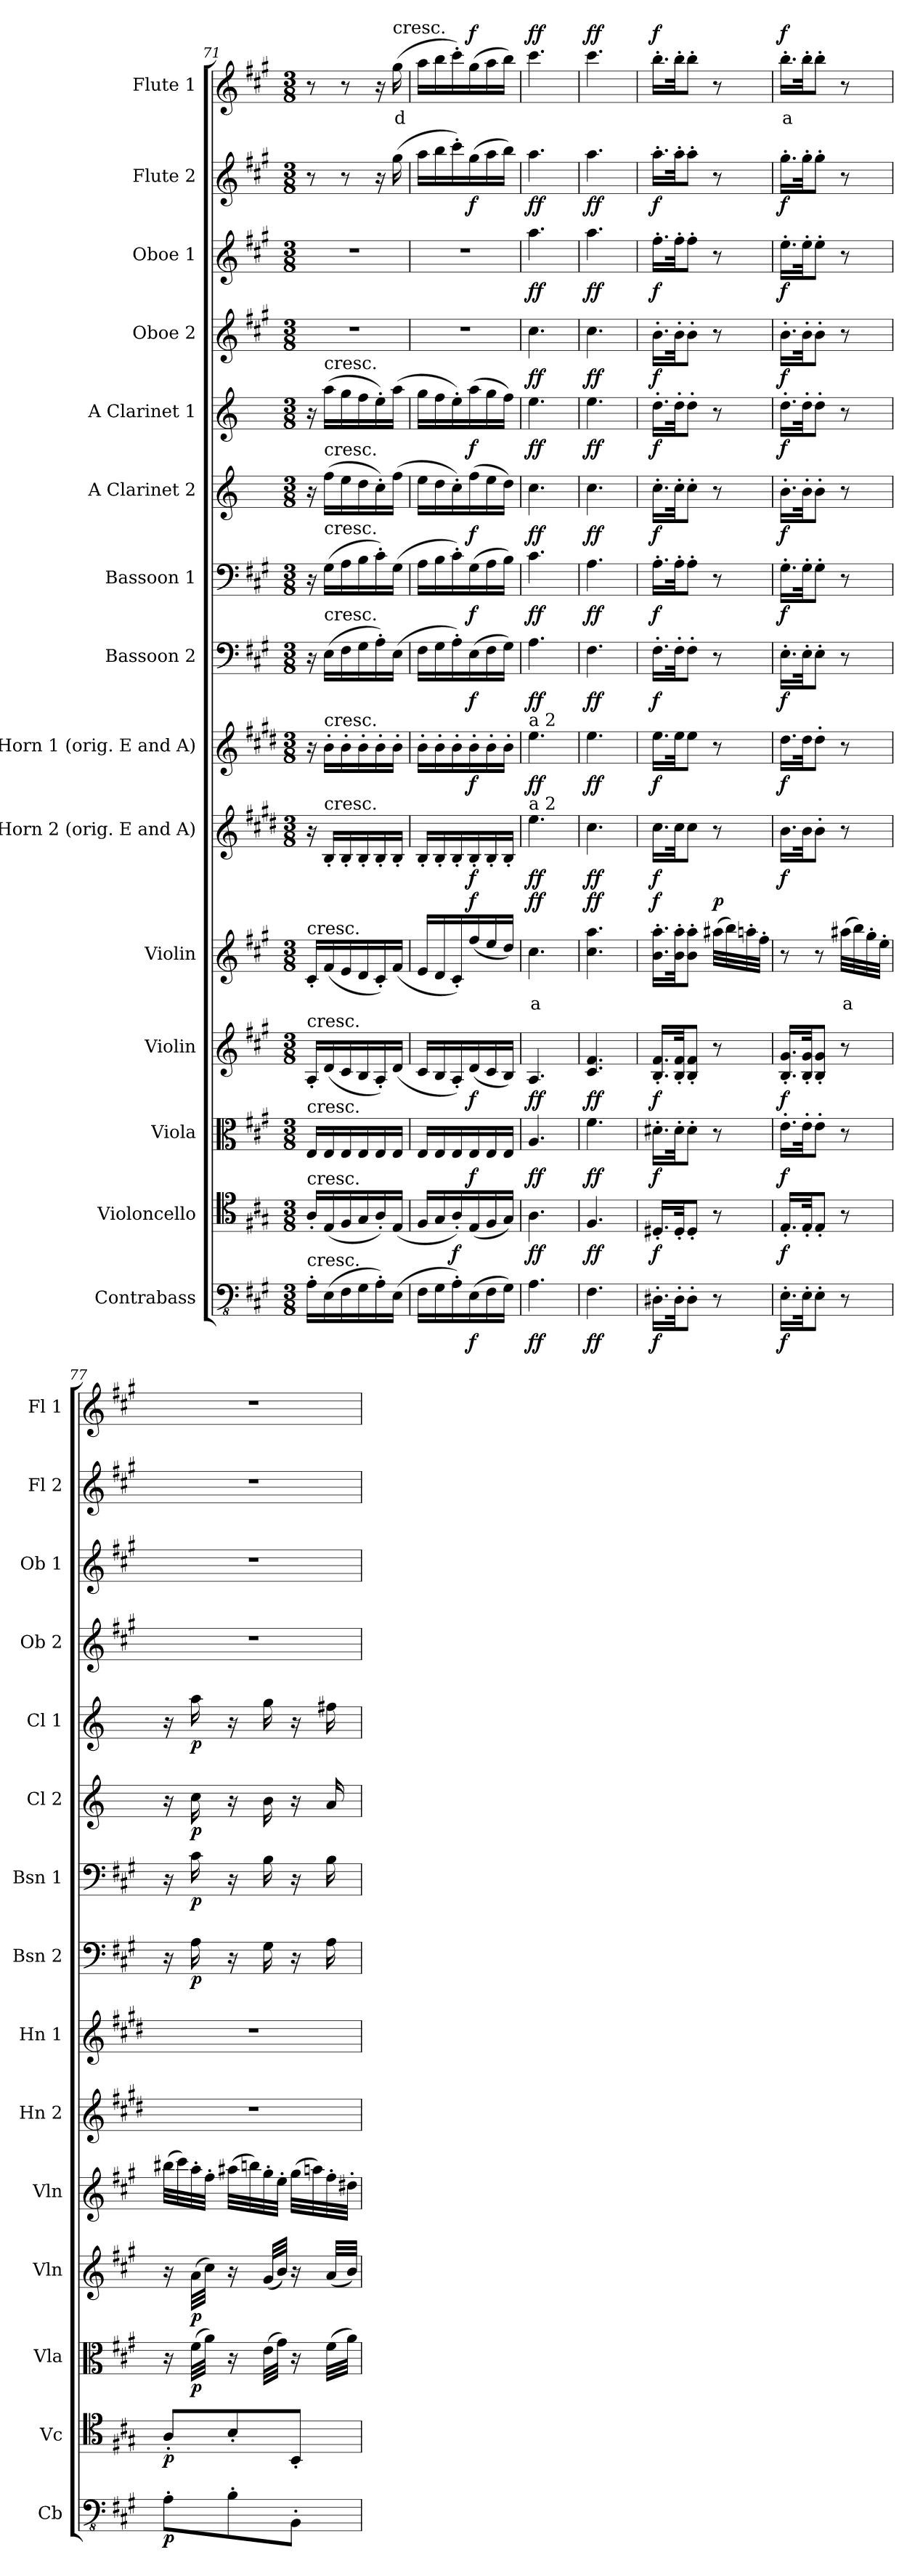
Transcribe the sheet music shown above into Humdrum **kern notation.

**kern	**dynam	**kern	**dynam	**kern	**dynam	**kern	**dynam	**kern	**text	**dynam	**kern	**dynam	**kern	**dynam	**kern	**dynam	**kern	**dynam	**kern	**dynam	**kern	**dynam	**kern	**dynam	**kern	**dynam	**kern	**dynam	**kern	**text	**dynam
*part15	*part15	*part14	*part14	*part13	*part13	*part12	*part12	*part11	*part11	*part11	*part10	*part10	*part9	*part9	*part8	*part8	*part7	*part7	*part6	*part6	*part5	*part5	*part4	*part4	*part3	*part3	*part2	*part2	*part1	*part1	*part1
*staff15	*staff15	*staff14	*staff14	*staff13	*staff13	*staff12	*staff12	*staff11	*staff11	*staff11	*staff10	*staff10	*staff9	*staff9	*staff8	*staff8	*staff7	*staff7	*staff6	*staff6	*staff5	*staff5	*staff4	*staff4	*staff3	*staff3	*staff2	*staff2	*staff1	*staff1	*staff1
*I"Contrabass	*	*I"Violoncello	*	*I"Viola	*	*I"Violin	*	*I"Violin	*	*	*I"F Horn 2 (orig. E and A)	*	*I"F Horn 1 (orig. E and A)	*	*I"Bassoon 2	*	*I"Bassoon 1	*	*I"A Clarinet 2	*	*I"A Clarinet 1	*	*I"Oboe 2	*	*I"Oboe 1	*	*I"Flute 2	*	*I"Flute 1	*	*
*I'Cb	*	*I'Vc	*	*I'Vla	*	*I'Vln	*	*I'Vln	*	*	*I'Hn 2	*	*I'Hn 1	*	*I'Bsn 2	*	*I'Bsn 1	*	*I'Cl 2	*	*I'Cl 1	*	*I'Ob 2	*	*I'Ob 1	*	*I'Fl 2	*	*I'Fl 1	*	*
*clefFv4	*	*clefC4	*	*clefC3	*	*clefG2	*	*clefG2	*	*	*clefG2	*	*clefG2	*	*clefF4	*	*clefF4	*	*clefG2	*	*clefG2	*	*clefG2	*	*clefG2	*	*clefG2	*	*clefG2	*	*
*	*	*	*	*	*	*	*	*	*	*	*ITrd4c7	*	*ITrd4c7	*	*	*	*	*	*ITrd2c3	*	*ITrd2c3	*	*	*	*	*	*	*	*	*	*
*k[f#c#g#]	*	*k[f#c#g#]	*	*k[f#c#g#]	*	*k[f#c#g#]	*	*k[f#c#g#]	*	*	*k[f#c#g#]	*	*k[f#c#g#]	*	*k[f#c#g#]	*	*k[f#c#g#]	*	*k[f#c#g#]	*	*k[f#c#g#]	*	*k[f#c#g#]	*	*k[f#c#g#]	*	*k[f#c#g#]	*	*k[f#c#g#]	*	*
*M3/8	*	*M3/8	*	*M3/8	*	*M3/8	*	*M3/8	*	*	*M3/8	*	*M3/8	*	*M3/8	*	*M3/8	*	*M3/8	*	*M3/8	*	*M3/8	*	*M3/8	*	*M3/8	*	*M3/8	*	*
=71	=71	=71	=71	=71	=71	=71	=71	=71	=71	=71	=71	=71	=71	=71	=71	=71	=71	=71	=71	=71	=71	=71	=71	=71	=71	=71	=71	=71	=71	=71	=71
!	!	!	!	!	!	!	!	!LO:TX:a:t=cresc.	!	!	!	!	!	!	!	!	!	!	!	!	!	!	!	!	!	!	!	!	!	!	!
!	!	!	!	!	!	!LO:TX:a:t=cresc.	!	!	!	!	!	!	!	!	!	!	!	!	!	!	!	!	!	!	!	!	!	!	!	!	!
!	!	!	!	!LO:TX:a:t=cresc.	!	!	!	!	!	!	!	!	!	!	!	!	!	!	!	!	!	!	!	!	!	!	!	!	!	!	!
!	!	!LO:TX:a:t=cresc.	!	!	!	!	!	!	!	!	!	!	!	!	!	!	!	!	!	!	!	!	!	!	!	!	!	!	!	!	!
!LO:TX:a:t=cresc.	!	!	!	!	!	!	!	!	!	!	!	!	!	!	!	!	!	!	!	!	!	!	!	!	!	!	!	!	!	!	!
16AA'\LL	.	16A'/LL	.	16E/LL	.	16A'/LL	.	16c#'/LL	.	.	16r	.	16r	.	16r	.	16r	.	16r	.	16r	.	4.r	.	4.r	.	8r	.	8r	.	.
!	!	!	!	!	!	!	!	!	!	!	!	!	!	!	!	!	!	!	!	!	!LO:TX:a:t=cresc.	!	!	!	!	!	!	!	!	!	!
!	!	!	!	!	!	!	!	!	!	!	!	!	!	!	!	!	!	!	!LO:TX:a:t=cresc.	!	!	!	!	!	!	!	!	!	!	!	!
!	!	!	!	!	!	!	!	!	!	!	!	!	!	!	!	!	!LO:TX:a:t=cresc.	!	!	!	!	!	!	!	!	!	!	!	!	!	!
!	!	!	!	!	!	!	!	!	!	!	!	!	!	!	!LO:TX:a:t=cresc.	!	!	!	!	!	!	!	!	!	!	!	!	!	!	!	!
!	!	!	!	!	!	!	!	!	!	!	!	!	!LO:TX:a:t=cresc.	!	!	!	!	!	!	!	!	!	!	!	!	!	!	!	!	!	!
!	!	!	!	!	!	!	!	!	!	!	!LO:TX:a:t=cresc.	!	!	!	!	!	!	!	!	!	!	!	!	!	!	!	!	!	!	!	!
(>16EE\	.	(<16E/	.	16E/	.	(<16d/	.	(<16f#/	.	.	16E'/LL	.	16e'\LL	.	(>16E\LL	.	(>16G#\LL	.	(>16dd\LL	.	(>16ff#\LL	.	.	.	.	.	.	.	.	.	.
16FF#\	.	16F#/	.	16E/	.	16c#/	.	16e/	.	.	16E'/	.	16e'\	.	16F#\	.	16A\	.	16cc#\	.	16ee\	.	.	.	.	.	8r	.	8r	.	.
16GG#\	.	16G#/	.	16E/	.	16B/	.	16d/	.	.	16E'/	.	16e'\	.	16G#\	.	16B\	.	16b\	.	16dd\	.	.	.	.	.	.	.	.	.	.
16AA'\)	.	16A'/)	.	16E/	.	16A'/)	.	16c#'/)	.	.	16E'/	.	16e'\	.	16A'\)	.	16c#'\)	.	16a'\)	.	16cc#'\)	.	.	.	.	.	16r	.	16r	.	.
!	!	!	!	!	!	!	!	!	!	!	!	!	!	!	!	!	!	!	!	!	!	!	!	!	!	!	!	!	!LO:TX:a:t=cresc.	!	!
!	!	!	!	!	!	!	!	!	!	!	!	!	!	!	!	!	!	!	!	!	!	!	!	!	!	!	!	!	!	!LO:LY:b:color=#FF0000	!
(>16EE\JJ	.	(<16E/JJ	.	16E/JJ	.	(<16d/JJ	.	(<16f#/JJ	.	.	16E'/JJ	.	16e'\JJ	.	(>16E\JJ	.	(>16G#\JJ	.	(>16dd\JJ	.	(>16ff#\JJ	.	.	.	.	.	(>16gg#\	.	(>16gg#\	d	.
=72	=72	=72	=72	=72	=72	=72	=72	=72	=72	=72	=72	=72	=72	=72	=72	=72	=72	=72	=72	=72	=72	=72	=72	=72	=72	=72	=72	=72	=72	=72	=72
16FF#\LL	.	16F#/LL	.	16E/LL	.	16c#/LL	.	16e/LL	.	.	16E'/LL	.	16e'\LL	.	16F#\LL	.	16A\LL	.	16cc#\LL	.	16ee\LL	.	4.r	.	4.r	.	16aa\LL	.	16aa\LL	.	.
16GG#\	.	16G#/	.	16E/	.	16B/	.	16d/	.	.	16E'/	.	16e'\	.	16G#\	.	16B\	.	16b\	.	16dd\	.	.	.	.	.	16bb\	.	16bb\	.	.
!	!	!	!LO:DY:b	!	!	!	!	!	!	!	!	!	!	!	!	!	!	!	!	!	!	!	!	!	!	!	!	!	!	!	!
16AA'\)	.	16A'/)	f	16E/	.	16A'/)	.	16c#'/)	.	.	16E'/	.	16e'\	.	16A'\)	.	16c#'\)	.	16a'\)	.	16cc#'\)	.	.	.	.	.	16ccc#'\)	.	16ccc#'\)	.	.
!	!LO:DY:b	!	!	!	!LO:DY:b	!	!LO:DY:b	!	!	!LO:DY:b	!	!LO:DY:b	!	!LO:DY:b	!	!LO:DY:b	!	!LO:DY:b	!	!LO:DY:b	!	!LO:DY:b	!	!	!	!	!	!LO:DY:b	!	!	!LO:DY:b
(>16EE\	f	(<16E/	.	16E/	f	(<16d/	f	(<16ff#/	.	f	16E'/	f	16e'\	f	(>16E\	f	(>16G#\	f	(>16dd\	f	(>16ff#\	f	.	.	.	.	(>16gg#\	f	(>16gg#\	.	f
16FF#\	.	16F#/	.	16E/	.	16c#/	.	16ee/	.	.	16E'/	.	16e'\	.	16F#\	.	16A\	.	16cc#\	.	16ee\	.	.	.	.	.	16aa\	.	16aa\	.	.
16GG#\JJ)	.	16G#/JJ)	.	16E/JJ	.	16B/JJ)	.	16dd/JJ)	.	.	16E'/JJ	.	16e'\JJ	.	16G#\JJ)	.	16B\JJ)	.	16b\JJ)	.	16dd\JJ)	.	.	.	.	.	16bb\JJ)	.	16bb\JJ)	.	.
=73	=73	=73	=73	=73	=73	=73	=73	=73	=73	=73	=73	=73	=73	=73	=73	=73	=73	=73	=73	=73	=73	=73	=73	=73	=73	=73	=73	=73	=73	=73	=73
!	!	!	!	!	!	!	!	!	!	!	!	!	!LO:TX:a:t=a 2	!	!	!	!	!	!	!	!	!	!	!	!	!	!	!	!	!	!
!	!	!	!	!	!	!	!	!	!	!	!LO:TX:a:t=a 2	!	!	!	!	!	!	!	!	!	!	!	!	!	!	!	!	!	!	!	!
!	!LO:DY:b	!	!LO:DY:b	!	!LO:DY:b	!	!LO:DY:b	!	!LO:LY:b:color=#FF0000	!LO:DY:b	!	!LO:DY:b	!	!LO:DY:b	!	!LO:DY:b	!	!LO:DY:b	!	!LO:DY:b	!	!LO:DY:b	!	!LO:DY:b	!	!LO:DY:b	!	!LO:DY:b	!	!	!LO:DY:b
4.AA\	ff	4.A\	ff	4.A/	ff	4.A/	ff	4.cc#\	a	ff	4.a\	ff	4.a\	ff	4.A\	ff	4.c#\	ff	4.a\	ff	4.cc#\	ff	4.cc#\	ff	4.aa\	ff	4.aa\	ff	4.ccc#\	.	ff
=74	=74	=74	=74	=74	=74	=74	=74	=74	=74	=74	=74	=74	=74	=74	=74	=74	=74	=74	=74	=74	=74	=74	=74	=74	=74	=74	=74	=74	=74	=74	=74
!	!LO:DY:b	!	!LO:DY:b	!	!LO:DY:b	!	!LO:DY:b	!	!	!LO:DY:b	!	!LO:DY:b	!	!LO:DY:b	!	!LO:DY:b	!	!LO:DY:b	!	!LO:DY:b	!	!LO:DY:b	!	!LO:DY:b	!	!LO:DY:b	!	!LO:DY:b	!	!	!LO:DY:b
4.FF#\	ff	4.F#/	ff	4.f#\	ff	4.c#/ 4.f#/	ff	4.cc#\ 4.aa\	.	ff	4.f#\	ff	4.a\	ff	4.F#\	ff	4.A\	ff	4.a\	ff	4.cc#\	ff	4.cc#\	ff	4.aa\	ff	4.aa\	ff	4.ccc#\	.	ff
=75	=75	=75	=75	=75	=75	=75	=75	=75	=75	=75	=75	=75	=75	=75	=75	=75	=75	=75	=75	=75	=75	=75	=75	=75	=75	=75	=75	=75	=75	=75	=75
!	!LO:DY:b	!	!LO:DY:b	!	!LO:DY:b	!	!LO:DY:b	!	!	!LO:DY:b	!	!LO:DY:b	!	!LO:DY:b	!	!LO:DY:b	!	!LO:DY:b	!	!LO:DY:b	!	!LO:DY:b	!	!LO:DY:b	!	!LO:DY:b	!	!LO:DY:b	!	!	!LO:DY:b
16.DD#X'\LL	f	16.D#X'/LL	f	16.d#X'\LL	f	16.B/' 16.f#/'LL	f	16.b\' 16.aa\'LL	.	f	16.f#\LL	f	16.a\LL	f	16.F#'\LL	f	16.A'\LL	f	16.a'\LL	f	16.b'\LL	f	16.b'\LL	f	16.ff#'\LL	f	16.aa'\LL	f	16.bb'\LL	.	f
32DD#'\JK	.	32D#'/JK	.	32d#'\JK	.	32B/' 32f#/'JK	.	32b\' 32aa\'JK	.	.	32f#\JK	.	32a\JK	.	32F#'\JK	.	32A'\JK	.	32a'\JK	.	32b'\JK	.	32b'\JK	.	32ff#'\JK	.	32aa'\JK	.	32bb'\JK	.	.
8DD#'\J	.	8D#'/J	.	8d#'\J	.	8B/' 8f#/'J	.	8b\' 8aa\'J	.	.	8f#\J	.	8a\J	.	8F#'\J	.	8A'\J	.	8a'\J	.	8b'\J	.	8b'\J	.	8ff#'\J	.	8aa'\J	.	8bb'\J	.	.
!	!	!	!	!	!	!	!	!	!	!LO:DY:b	!	!	!	!	!	!	!	!	!	!	!	!	!	!	!	!	!	!	!	!	!
8r	.	8r	.	8r	.	8r	.	(>32aa#X\LLL	.	p	8r	.	8r	.	8r	.	8r	.	8r	.	8r	.	8r	.	8r	.	8r	.	8r	.	.
.	.	.	.	.	.	.	.	32bb\)	.	.	.	.	.	.	.	.	.	.	.	.	.	.	.	.	.	.	.	.	.	.	.
.	.	.	.	.	.	.	.	32aan'\	.	.	.	.	.	.	.	.	.	.	.	.	.	.	.	.	.	.	.	.	.	.	.
.	.	.	.	.	.	.	.	32ff#'\JJJ	.	.	.	.	.	.	.	.	.	.	.	.	.	.	.	.	.	.	.	.	.	.	.
=76	=76	=76	=76	=76	=76	=76	=76	=76	=76	=76	=76	=76	=76	=76	=76	=76	=76	=76	=76	=76	=76	=76	=76	=76	=76	=76	=76	=76	=76	=76	=76
!	!LO:DY:b	!	!LO:DY:b	!	!LO:DY:b	!	!LO:DY:b	!	!	!	!	!LO:DY:b	!	!LO:DY:b	!	!LO:DY:b	!	!LO:DY:b	!	!LO:DY:b	!	!LO:DY:b	!	!LO:DY:b	!	!LO:DY:b	!	!LO:DY:b	!	!LO:LY:b:color=#FF0000	!LO:DY:b
16.EE'\LL	f	16.E'/LL	f	16.e'\LL	f	16.B/' 16.g#/'LL	f	8r	.	.	16.e\LL	f	16.g#\LL	f	16.E'\LL	f	16.G#'\LL	f	16.g#'\LL	f	16.b'\LL	f	16.b'\LL	f	16.ee'\LL	f	16.gg#'\LL	f	16.bb'\LL	a	f
32EE'\JK	.	32E'/JK	.	32e'\JK	.	32B/' 32g#/'JK	.	.	.	.	32e\JK	.	32g#\JK	.	32E'\JK	.	32G#'\JK	.	32g#'\JK	.	32b'\JK	.	32b'\JK	.	32ee'\JK	.	32gg#'\JK	.	32bb'\JK	.	.
8EE'\J	.	8E'/J	.	8e'\J	.	8B/' 8g#/'J	.	8r	.	.	8e'\J	.	8g#'\J	.	8E'\J	.	8G#'\J	.	8g#'\J	.	8b'\J	.	8b'\J	.	8ee'\J	.	8gg#'\J	.	8bb'\J	.	.
!	!	!	!	!	!	!	!	!	!LO:LY:b:color=#FF0000	!	!	!	!	!	!	!	!	!	!	!	!	!	!	!	!	!	!	!	!	!	!
8r	.	8r	.	8r	.	8r	.	(>32aa#X\LLL	a	.	8r	.	8r	.	8r	.	8r	.	8r	.	8r	.	8r	.	8r	.	8r	.	8r	.	.
.	.	.	.	.	.	.	.	32bb\)	.	.	.	.	.	.	.	.	.	.	.	.	.	.	.	.	.	.	.	.	.	.	.
.	.	.	.	.	.	.	.	32gg#'\	.	.	.	.	.	.	.	.	.	.	.	.	.	.	.	.	.	.	.	.	.	.	.
.	.	.	.	.	.	.	.	32ee'\JJJ	.	.	.	.	.	.	.	.	.	.	.	.	.	.	.	.	.	.	.	.	.	.	.
=77	=77	=77	=77	=77	=77	=77	=77	=77	=77	=77	=77	=77	=77	=77	=77	=77	=77	=77	=77	=77	=77	=77	=77	=77	=77	=77	=77	=77	=77	=77	=77
!	!LO:DY:b	!	!LO:DY:b	!	!	!	!	!	!	!	!	!	!	!	!	!	!	!	!	!	!	!	!	!	!	!	!	!	!	!	!
8AA'\L	p	8A'/L	p	16r	.	16r	.	(>32bb#X\LLL	.	.	4.r	.	4.r	.	16r	.	16r	.	16r	.	16r	.	4.r	.	4.r	.	4.r	.	4.r	.	.
.	.	.	.	.	.	.	.	32ccc#\)	.	.	.	.	.	.	.	.	.	.	.	.	.	.	.	.	.	.	.	.	.	.	.
!	!	!	!	!	!LO:DY:b	!	!LO:DY:b	!	!	!	!	!	!	!	!	!LO:DY:b	!	!LO:DY:b	!	!LO:DY:b	!	!LO:DY:b	!	!	!	!	!	!	!	!	!
.	.	.	.	(>32f#\LLL	p	(>32a\LLL	p	32aa'\	.	.	.	.	.	.	16A\	p	16c#\	p	16a\	p	16ff#\	p	.	.	.	.	.	.	.	.	.
.	.	.	.	32a\JJJ)	.	32cc#\JJJ)	.	32ff#'\JJJ	.	.	.	.	.	.	.	.	.	.	.	.	.	.	.	.	.	.	.	.	.	.	.
8BB'\	.	8B'/	.	16r	.	16r	.	(>32aa#X\LLL	.	.	.	.	.	.	16r	.	16r	.	16r	.	16r	.	.	.	.	.	.	.	.	.	.
.	.	.	.	.	.	.	.	32bbn\)	.	.	.	.	.	.	.	.	.	.	.	.	.	.	.	.	.	.	.	.	.	.	.
.	.	.	.	(>32e\LLL	.	(<32g#/LLL	.	32gg#'\	.	.	.	.	.	.	16G#\	.	16B\	.	16g#\	.	16ee\	.	.	.	.	.	.	.	.	.	.
.	.	.	.	32g#\JJJ)	.	32b/JJJ)	.	32ee'\JJJ	.	.	.	.	.	.	.	.	.	.	.	.	.	.	.	.	.	.	.	.	.	.	.
8BBB'\J	.	8BB'/J	.	16r	.	16r	.	(>32gg#\LLL	.	.	.	.	.	.	16r	.	16r	.	16r	.	16r	.	.	.	.	.	.	.	.	.	.
.	.	.	.	.	.	.	.	32aan\)	.	.	.	.	.	.	.	.	.	.	.	.	.	.	.	.	.	.	.	.	.	.	.
.	.	.	.	(>32f#\LLL	.	(<32a/LLL	.	32ff#'\	.	.	.	.	.	.	16A\	.	16B\	.	16f#/	.	16dd#X\	.	.	.	.	.	.	.	.	.	.
.	.	.	.	32a\JJJ)	.	32b/JJJ)	.	32dd#X'\JJJ	.	.	.	.	.	.	.	.	.	.	.	.	.	.	.	.	.	.	.	.	.	.	.
=	=	=	=	=	=	=	=	=	=	=	=	=	=	=	=	=	=	=	=	=	=	=	=	=	=	=	=	=	=	=	=
*-	*-	*-	*-	*-	*-	*-	*-	*-	*-	*-	*-	*-	*-	*-	*-	*-	*-	*-	*-	*-	*-	*-	*-	*-	*-	*-	*-	*-	*-	*-	*-
